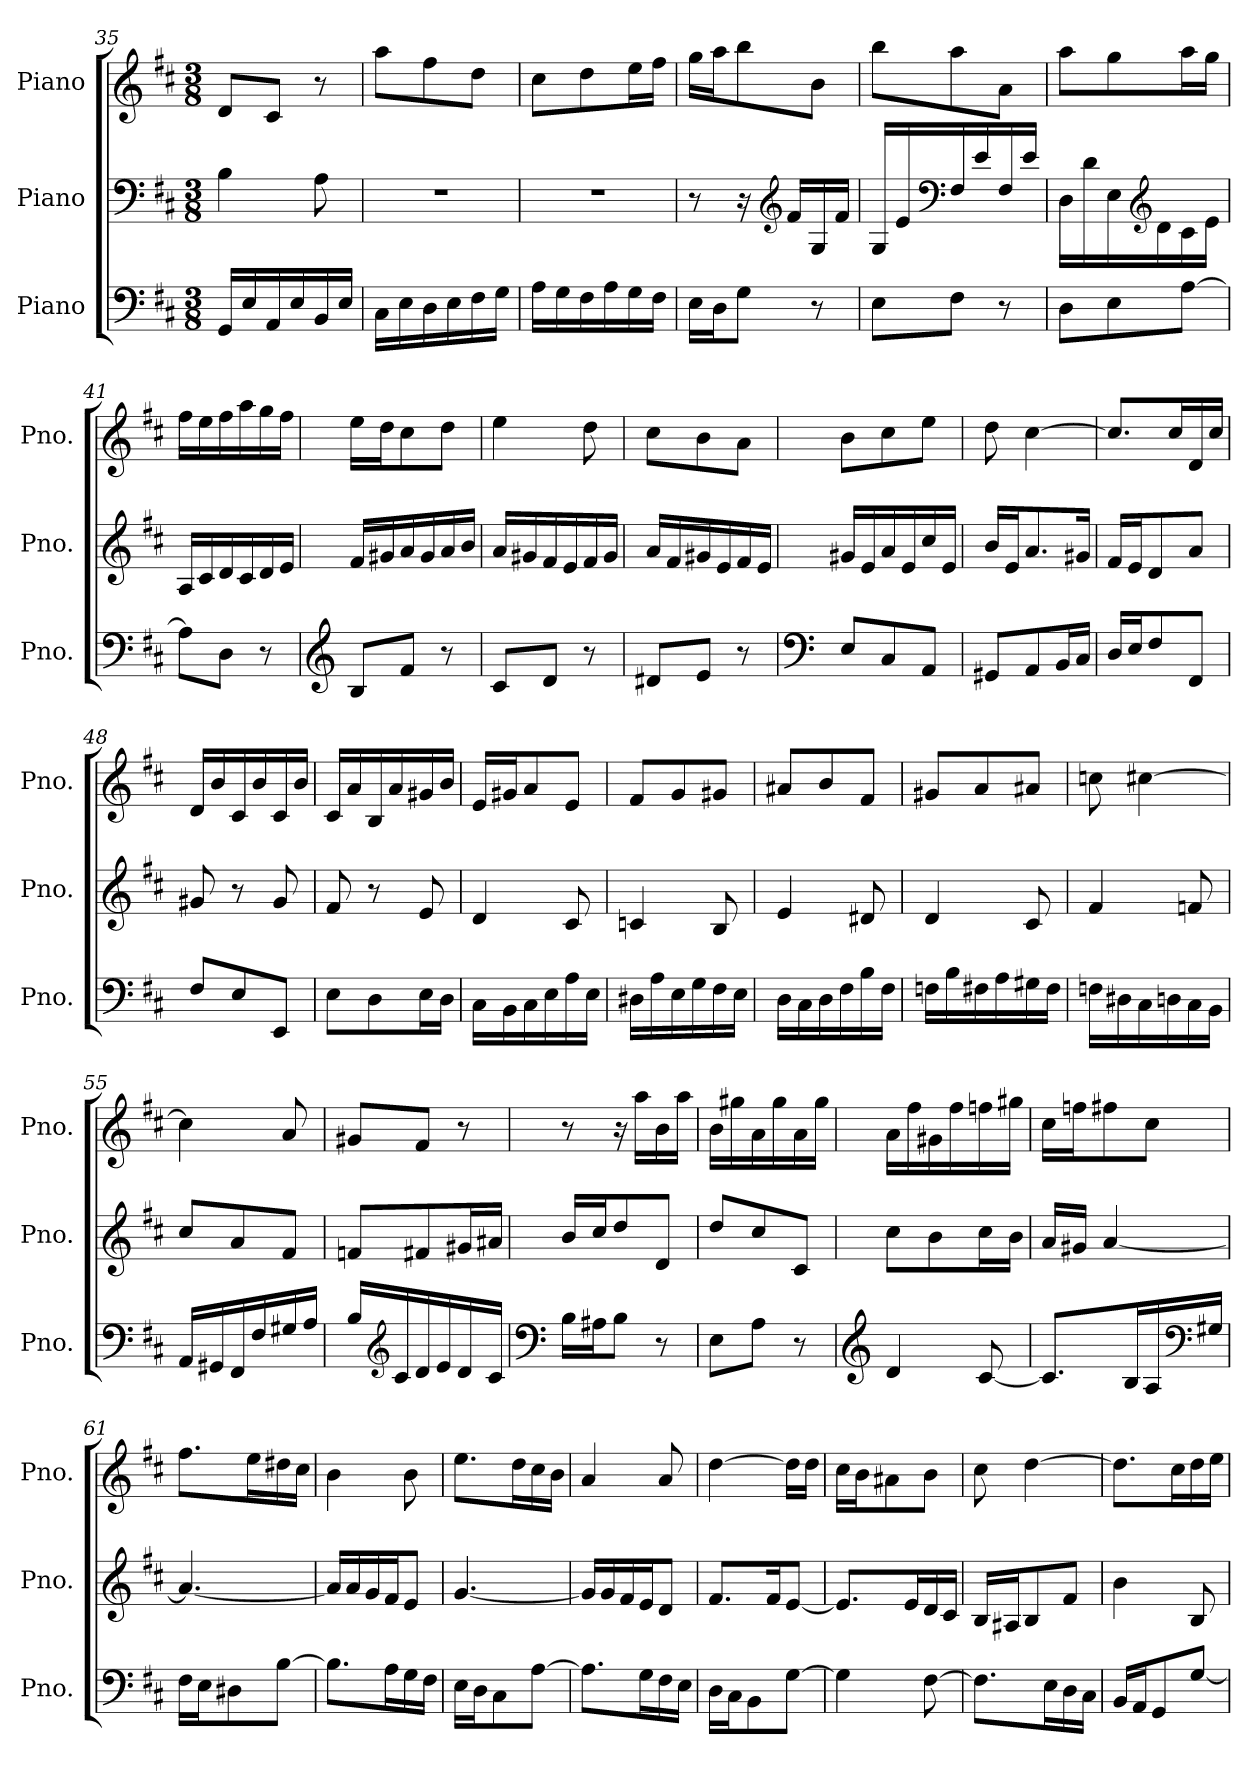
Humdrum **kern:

**kern	**kern	**kern
*part3	*part2	*part1
*staff3	*staff2	*staff1
*I"Piano	*I"Piano	*I"Piano
*I'Pno.	*I'Pno.	*I'Pno.
!!LO:LB:g=z
*clefF4	*clefF4	*clefG2
*k[f#c#]	*k[f#c#]	*k[f#c#]
*M3/8	*M3/8	*M3/8
=35	=35	=35
16GG/LL	4B\	8d/L
16E/	.	.
16AA/	.	8c#/J
16E/	.	.
16BB/	8A\	8r
16E/JJ	.	.
=36	=36	=36
16C#\LL	4.r	8aa\L
16E\	.	.
16D\	.	8ff#\
16E\	.	.
16F#\	.	8dd\J
16G\JJ	.	.
=37	=37	=37
16A\LL	4.r	8cc#\L
16G\	.	.
16F#\	.	8dd\
16A\	.	.
16G\	.	16ee\L
16F#\JJ	.	16ff#\JJ
=38	=38	=38
16E\LL	8r	16gg\LL
16D\J	.	16aa\J
8G\J	16r	8bb\
*	*clefG2	*
.	16f#/LL	.
8r	16G/	8b\J
.	16f#/JJ	.
=39	=39	=39
8E\L	16G/LL	8bb\L
.	16e/	.
*	*clefF4	*
8F#\J	16F#/	8aa\
.	16e/	.
8r	16F#/	8a\J
.	16e/JJ	.
=40	=40	=40
8D\L	16D\LL	8aa\L
.	16d\	.
8E\	16E\	8gg\
*	*clefG2	*
.	16d\	.
[8A\J	16c#\	16aa\L
.	16e\JJ	16gg\JJ
!!LO:LB:g=z
=41	=41	=41
8A\L]	16A/LL	16ff#\LL
.	16c#/	16ee\
8D\J	16d/	16ff#\
.	16c#/	16aa\
8r	16d/	16gg\
.	16e/JJ	16ff#\JJ
=42	=42	=42
*clefG2	*	*
8B/L	16f#/LL	16ee\LL
.	16g#X/	16dd\J
8f#/J	16a/	8cc#\
.	16g#/	.
8r	16a/	8dd\J
.	16b/JJ	.
=43	=43	=43
8c#/L	16a/LL	4ee\
.	16g#X/	.
8d/J	16f#/	.
.	16e/	.
8r	16f#/	8dd\
.	16g#/JJ	.
=44	=44	=44
8d#X/L	16a/LL	8cc#\L
.	16f#/	.
8e/J	16g#X/	8b\
.	16e/	.
8r	16f#/	8a\J
.	16e/JJ	.
=45	=45	=45
*clefF4	*	*
8E/L	16g#X/LL	8b\L
.	16e/	.
8C#/	16a/	8cc#\
.	16e/	.
8AA/J	16cc#/	8ee\J
.	16e/JJ	.
=46	=46	=46
8GG#X/L	16b/LL	8dd\
.	16e/J	.
8AA/	8.a/	[4cc#\
16BB/L	.	.
16C#/JJ	16g#X/Jk	.
!!LO:PB:g=z
=47	=47	=47
16D/LL	16f#/LL	8.cc#/L]
16E/J	16e/J	.
8F#/	8d/	.
.	.	16cc#/L
8FF#/J	8a/J	16d/
.	.	16cc#/JJ
=48	=48	=48
8F#/L	8g#X/	16d/LL
.	.	16b/
8E/	8r	16c#/
.	.	16b/
8EE/J	8g#/	16c#/
.	.	16b/JJ
=49	=49	=49
8E\L	8f#/	16c#/LL
.	.	16a/
8D\	8r	16B/
.	.	16a/
16E\L	8e/	16g#X/
16D\JJ	.	16b/JJ
=50	=50	=50
16C#\LL	4d/	16e/LL
16BB\	.	16g#X/J
16C#\	.	8a/
16E\	.	.
16A\	8c#/	8e/J
16E\JJ	.	.
=51	=51	=51
16D#X\LL	4cn/	8f#/L
16A\	.	.
16E\	.	8g/
16G\	.	.
16F#\	8B/	8g#X/J
16E\JJ	.	.
=52	=52	=52
16D\LL	4e/	8a#X/L
16C#\	.	.
16D\	.	8b/
16F#\	.	.
16B\	8d#X/	8f#/J
16F#\JJ	.	.
!!LO:LB:g=z
=53	=53	=53
16Fn\LL	4d/	8g#X/L
16B\	.	.
16F#X\	.	8a/
16A\	.	.
16G#X\	8c#/	8a#X/J
16F#\JJ	.	.
=54	=54	=54
16Fn\LL	4f#/	8ccn\
16D#X\	.	.
16C#\	.	[4cc#X\
16Dn\	.	.
16C#\	8fn/	.
16BB\JJ	.	.
=55	=55	=55
16AA/LL	8cc#/L	4cc#\]
16GG#X/	.	.
16FF#/	8a/	.
16F#/	.	.
16G#X/	8f#/J	8a/
16A/JJ	.	.
=56	=56	=56
16B/LL	8fn/L	8g#X/L
*clefG2	*	*
16c#/	.	.
16d/	8f#X/	8f#/J
16e/	.	.
16d/	16g#X/L	8r
16c#/JJ	16a#X/JJ	.
=57	=57	=57
*clefF4	*	*
16B\LL	16b/LL	8r
16A#X\J	16cc#/J	.
8B\J	8dd/	16r
.	.	16aa\LL
8r	8d/J	16b\
.	.	16aa\JJ
!!LO:LB:g=z
=58	=58	=58
8E\L	8dd/L	16b\LL
.	.	16gg#X\
8A\J	8cc#/	16a\
.	.	16gg#\
8r	8c#/J	16a\
.	.	16gg#\JJ
=59	=59	=59
*clefG2	*	*
4d/	8cc#\L	16a\LL
.	.	16ff#\
.	8b\	16g#X\
.	.	16ff#\
[8c#/	16cc#\L	16ffn\
.	16b\JJ	16gg#X\JJ
=60	=60	=60
8.c#/L]	16a/LL	16cc#\LL
.	16g#X/JJ	16ffn\J
.	[4a/	8ff#X\
16B/L	.	.
16A/	.	8cc#\J
*clefF4	*	*
16G#X/JJ	.	.
=61	=61	=61
16F#\LL	4.a/_	8.ff#\L
16E\J	.	.
8D#X\	.	.
.	.	16ee\L
[8B\J	.	16dd#X\
.	.	16cc#\JJ
=62	=62	=62
8.B\L]	16a/LL]	4b\
.	16a/	.
.	16g/	.
16A\L	16f#/J	.
16G\	8e/J	8b\
16F#\JJ	.	.
!!LO:LB:g=z
=63	=63	=63
16E\LL	[4.g/	8.ee\L
16D\J	.	.
8C#\	.	.
.	.	16dd\L
[8A\J	.	16cc#\
.	.	16b\JJ
=64	=64	=64
8.A\L]	16g/LL]	4a/
.	16g/	.
.	16f#/	.
16G\L	16e/J	.
16F#\	8d/J	8a/
16E\JJ	.	.
=65	=65	=65
16D\LL	8.f#/L	[4dd\
16C#\J	.	.
8BB\	.	.
.	16f#/K	.
[8G\J	[8e/J	16dd\LL]
.	.	16dd\JJ
=66	=66	=66
4G\]	8.e/L]	16cc#\LL
.	.	16b\J
.	.	8a#X\
.	16e/L	.
[8F#\	16d/	8b\J
.	16c#/JJ	.
=67	=67	=67
8.F#\L]	16B/LL	8cc#\
.	16A#X/J	.
.	8B/	[4dd\
16E\L	.	.
16D\	8f#/J	.
16C#\JJ	.	.
=68	=68	=68
16BB/LL	4b\	8.dd\L]
16AA/J	.	.
8GG/	.	.
.	.	16cc#\L
[8G/J	8B/	16dd\
.	.	16ee\JJ
=	=	=
*-	*-	*-
